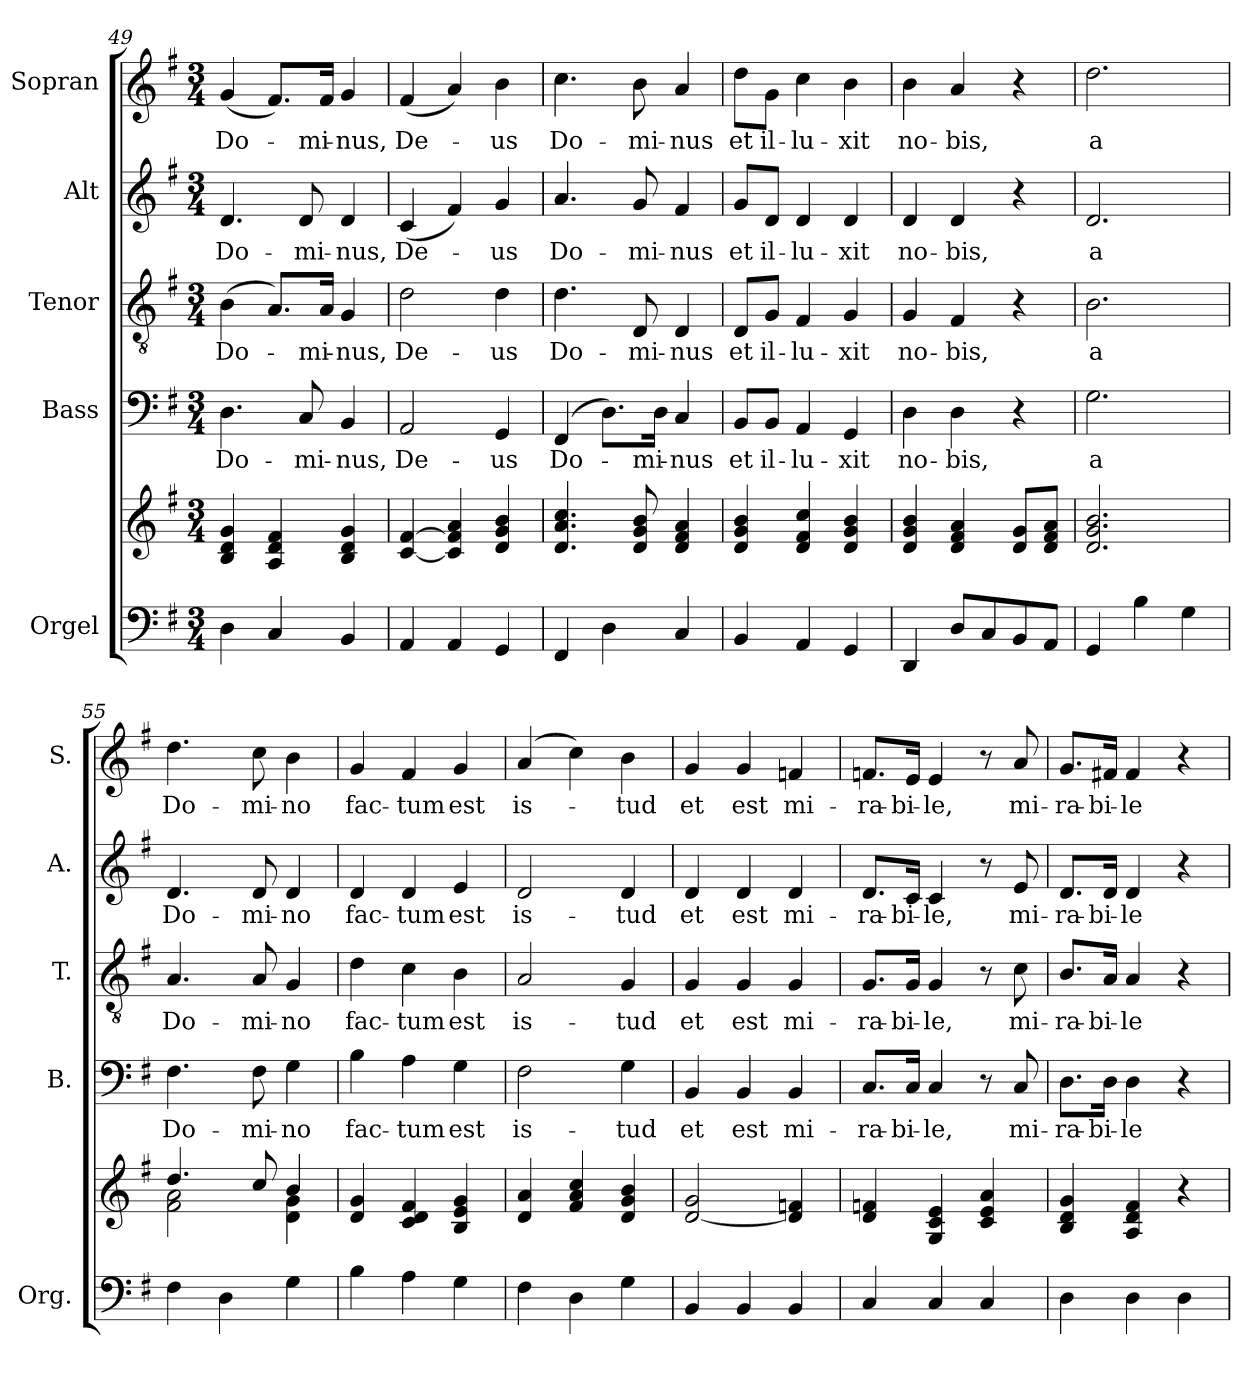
**kern	**kern	**kern	**text	**kern	**text	**kern	**text	**kern	**text
*part5	*part5	*part4	*part4	*part3	*part3	*part2	*part2	*part1	*part1
*staff6	*staff5	*staff4	*staff4	*staff3	*staff3	*staff2	*staff2	*staff1	*staff1
*I"Orgel	*	*I"Bass	*	*I"Tenor	*	*I"Alt	*	*I"Sopran	*
*I'Org.	*	*I'B.	*	*I'T.	*	*I'A.	*	*I'S.	*
*clefF4	*clefG2	*clefF4	*	*clefGv2	*	*clefG2	*	*clefG2	*
*k[f#]	*k[f#]	*k[f#]	*	*k[f#]	*	*k[f#]	*	*k[f#]	*
*G:	*G:	*G:	*	*G:	*	*G:	*	*G:	*
*M3/4	*M3/4	*M3/4	*	*M3/4	*	*M3/4	*	*M3/4	*
=49	=49	=49	=49	=49	=49	=49	=49	=49	=49
!	!	!	!LO:LY:b	!	!LO:LY:b	!	!LO:LY:b	!	!LO:LY:b
4D\	4B/ 4d/ 4g/	4.D\	Do-	(>4B\	Do-	4.d/	Do-	(<4g/	Do-
4C/	4A/ 4d/ 4f#/	.	.	8.A/L)	.	.	.	8.f#/L)	.
!	!	!	!LO:LY:b	!	!	!	!LO:LY:b	!	!
.	.	8C/	-mi-	.	.	8d/	-mi-	.	.
!	!	!	!	!	!LO:LY:b	!	!	!	!LO:LY:b
.	.	.	.	16A/Jk	-mi-	.	.	16f#/Jk	-mi-
!	!	!	!LO:LY:b	!	!LO:LY:b	!	!LO:LY:b	!	!LO:LY:b
4BB/	4B/ 4d/ 4g/	4BB/	-nus,	4G/	-nus,	4d/	-nus,	4g/	-nus,
=50	=50	=50	=50	=50	=50	=50	=50	=50	=50
!	!	!	!LO:LY:b	!	!LO:LY:b	!	!LO:LY:b	!	!LO:LY:b
4AA/	[4c/ [4f#/	2AA/	De-	2d\	De-	(<4c/	De-	(<4f#/	De-
4AA/	4c/] 4f#/] 4a/	.	.	.	.	4f#/)	.	4a/)	.
!	!	!	!LO:LY:b	!	!LO:LY:b	!	!LO:LY:b	!	!LO:LY:b
4GG/	4d/ 4g/ 4b/	4GG/	-us	4d\	-us	4g/	-us	4b\	-us
=51	=51	=51	=51	=51	=51	=51	=51	=51	=51
!	!	!	!LO:LY:b	!	!LO:LY:b	!	!LO:LY:b	!	!LO:LY:b
4FF#/	4.d/ 4.a/ 4.cc/	(4FF#/	Do-	4.d\	Do-	4.a/	Do-	4.cc\	Do-
4D\	.	8.D\L)	.	.	.	.	.	.	.
!	!	!	!	!	!LO:LY:b	!	!LO:LY:b	!	!LO:LY:b
.	8d/ 8g/ 8b/	.	.	8D/	-mi-	8g/	-mi-	8b\	-mi-
!	!	!	!LO:LY:b	!	!	!	!	!	!
.	.	16D\Jk	-mi-	.	.	.	.	.	.
!	!	!	!LO:LY:b	!	!LO:LY:b	!	!LO:LY:b	!	!LO:LY:b
4C/	4d/ 4f#/ 4a/	4C/	-nus	4D/	-nus	4f#/	-nus	4a/	-nus
!!LO:PB:g=z
=52	=52	=52	=52	=52	=52	=52	=52	=52	=52
!	!	!	!LO:LY:b	!	!LO:LY:b	!	!LO:LY:b	!	!LO:LY:b
4BB/	4d/ 4g/ 4b/	8BB/L	et	8D/L	et	8g/L	et	8dd\L	et
!	!	!	!LO:LY:b	!	!LO:LY:b	!	!LO:LY:b	!	!LO:LY:b
.	.	8BB/J	il-	8G/J	il-	8d/J	il-	8g\J	il-
!	!	!	!LO:LY:b	!	!LO:LY:b	!	!LO:LY:b	!	!LO:LY:b
4AA/	4d/ 4f#/ 4cc/	4AA/	-lu-	4F#/	-lu-	4d/	-lu-	4cc\	-lu-
!	!	!	!LO:LY:b	!	!LO:LY:b	!	!LO:LY:b	!	!LO:LY:b
4GG/	4d/ 4g/ 4b/	4GG/	-xit	4G/	-xit	4d/	-xit	4b\	-xit
=53	=53	=53	=53	=53	=53	=53	=53	=53	=53
!	!	!	!LO:LY:b	!	!LO:LY:b	!	!LO:LY:b	!	!LO:LY:b
4DD/	4d/ 4g/ 4b/	4D\	no-	4G/	no-	4d/	no-	4b\	no-
!	!	!	!LO:LY:b	!	!LO:LY:b	!	!LO:LY:b	!	!LO:LY:b
8D/L	4d/ 4f#/ 4a/	4D\	-bis,	4F#/	-bis,	4d/	-bis,	4a/	-bis,
8C/	.	.	.	.	.	.	.	.	.
8BB/	8d/ 8g/L	4r	.	4r	.	4r	.	4r	.
8AA/J	8d/ 8f#/ 8a/J	.	.	.	.	.	.	.	.
=54	=54	=54	=54	=54	=54	=54	=54	=54	=54
!	!	!	!LO:LY:b	!	!LO:LY:b	!	!LO:LY:b	!	!LO:LY:b
4GG/	2.d/ 2.g/ 2.b/	2.G\	a	2.B\	a	2.d/	a	2.dd\	a
4B\	.	.	.	.	.	.	.	.	.
4G\	.	.	.	.	.	.	.	.	.
=55	=55	=55	=55	=55	=55	=55	=55	=55	=55
*	*^	*	*	*	*	*	*	*	*
!	!	!	!	!LO:LY:b	!	!LO:LY:b	!	!LO:LY:b	!	!LO:LY:b
4F#\	4.dd/	2f#\ 2a\	4.F#\	Do-	4.A/	Do-	4.d/	Do-	4.dd\	Do-
4D\	.	.	.	.	.	.	.	.	.	.
!	!	!	!	!LO:LY:b	!	!LO:LY:b	!	!LO:LY:b	!	!LO:LY:b
.	8cc/	.	8F#\	-mi-	8A/	-mi-	8d/	-mi-	8cc\	-mi-
!	!	!	!	!LO:LY:b	!	!LO:LY:b	!	!LO:LY:b	!	!LO:LY:b
4G\	4b/	4d\ 4g\	4G\	-no	4G/	-no	4d/	-no	4b\	-no
=56	=56	=56	=56	=56	=56	=56	=56	=56	=56	=56
!	!	!	!	!LO:LY:b	!	!LO:LY:b	!	!LO:LY:b	!	!LO:LY:b
*	*v	*v	*	*	*	*	*	*	*	*
4B\	4d/ 4g/	4B\	fac-	4d\	fac-	4d/	fac-	4g/	fac-
!	!	!	!LO:LY:b	!	!LO:LY:b	!	!LO:LY:b	!	!LO:LY:b
4A\	4c/ 4d/ 4f#/	4A\	-tum	4c\	-tum	4d/	-tum	4f#/	-tum
!	!	!	!LO:LY:b	!	!LO:LY:b	!	!LO:LY:b	!	!LO:LY:b
4G\	4B/ 4e/ 4g/	4G\	est	4B\	est	4e/	est	4g/	est
=57	=57	=57	=57	=57	=57	=57	=57	=57	=57
!	!	!	!LO:LY:b	!	!LO:LY:b	!	!LO:LY:b	!	!LO:LY:b
4F#\	4d/ 4a/	2F#\	is-	2A/	is-	2d/	is-	(4a/	is-
4D\	4f#/ 4a/ 4cc/	.	.	.	.	.	.	4cc\)	.
!	!	!	!LO:LY:b	!	!LO:LY:b	!	!LO:LY:b	!	!LO:LY:b
4G\	4d/ 4g/ 4b/	4G\	-tud	4G/	-tud	4d/	-tud	4b\	-tud
=58	=58	=58	=58	=58	=58	=58	=58	=58	=58
!	!	!	!LO:LY:b	!	!LO:LY:b	!	!LO:LY:b	!	!LO:LY:b
4BB/	[2d/ 2g/	4BB/	et	4G/	et	4d/	et	4g/	et
!	!	!	!LO:LY:b	!	!LO:LY:b	!	!LO:LY:b	!	!LO:LY:b
4BB/	.	4BB/	est	4G/	est	4d/	est	4g/	est
!	!	!	!LO:LY:b	!	!LO:LY:b	!	!LO:LY:b	!	!LO:LY:b
4BB/	4d/] 4fn/	4BB/	mi-	4G/	mi-	4d/	mi-	4fn/	mi-
!!LO:LB:g=z
=59	=59	=59	=59	=59	=59	=59	=59	=59	=59
!	!	!	!LO:LY:b	!	!LO:LY:b	!	!LO:LY:b	!	!LO:LY:b
4C/	4d/ 4fn/	8.C/L	-ra-	8.G/L	-ra-	8.d/L	-ra-	8.fn/L	-ra-
!	!	!	!LO:LY:b	!	!LO:LY:b	!	!LO:LY:b	!	!LO:LY:b
.	.	16C/Jk	-bi-	16G/Jk	-bi-	16c/Jk	-bi-	16e/Jk	-bi-
!	!	!	!LO:LY:b	!	!LO:LY:b	!	!LO:LY:b	!	!LO:LY:b
4C/	4G/ 4c/ 4e/	4C/	-le,	4G/	-le,	4c/	-le,	4e/	-le,
4C/	4c/ 4e/ 4a/	8r	.	8r	.	8r	.	8r	.
!	!	!	!LO:LY:b	!	!LO:LY:b	!	!LO:LY:b	!	!LO:LY:b
.	.	8C/	mi-	8c\	mi-	8e/	mi-	8a/	mi-
=60	=60	=60	=60	=60	=60	=60	=60	=60	=60
!	!	!	!LO:LY:b	!	!LO:LY:b	!	!LO:LY:b	!	!LO:LY:b
4D\	4B/ 4d/ 4g/	8.D\L	-ra-	8.B/L	-ra-	8.d/L	-ra-	8.g/L	-ra-
!	!	!	!LO:LY:b	!	!LO:LY:b	!	!LO:LY:b	!	!LO:LY:b
.	.	16D\Jk	-bi-	16A/Jk	-bi-	16d/Jk	-bi-	16f#X/Jk	-bi-
!	!	!	!LO:LY:b	!	!LO:LY:b	!	!LO:LY:b	!	!LO:LY:b
4D\	4A/ 4d/ 4f#/	4D\	-le	4A/	-le	4d/	-le	4f#/	-le
4D\	4r	4r	.	4r	.	4r	.	4r	.
=	=	=	=	=	=	=	=	=	=
*-	*-	*-	*-	*-	*-	*-	*-	*-	*-
